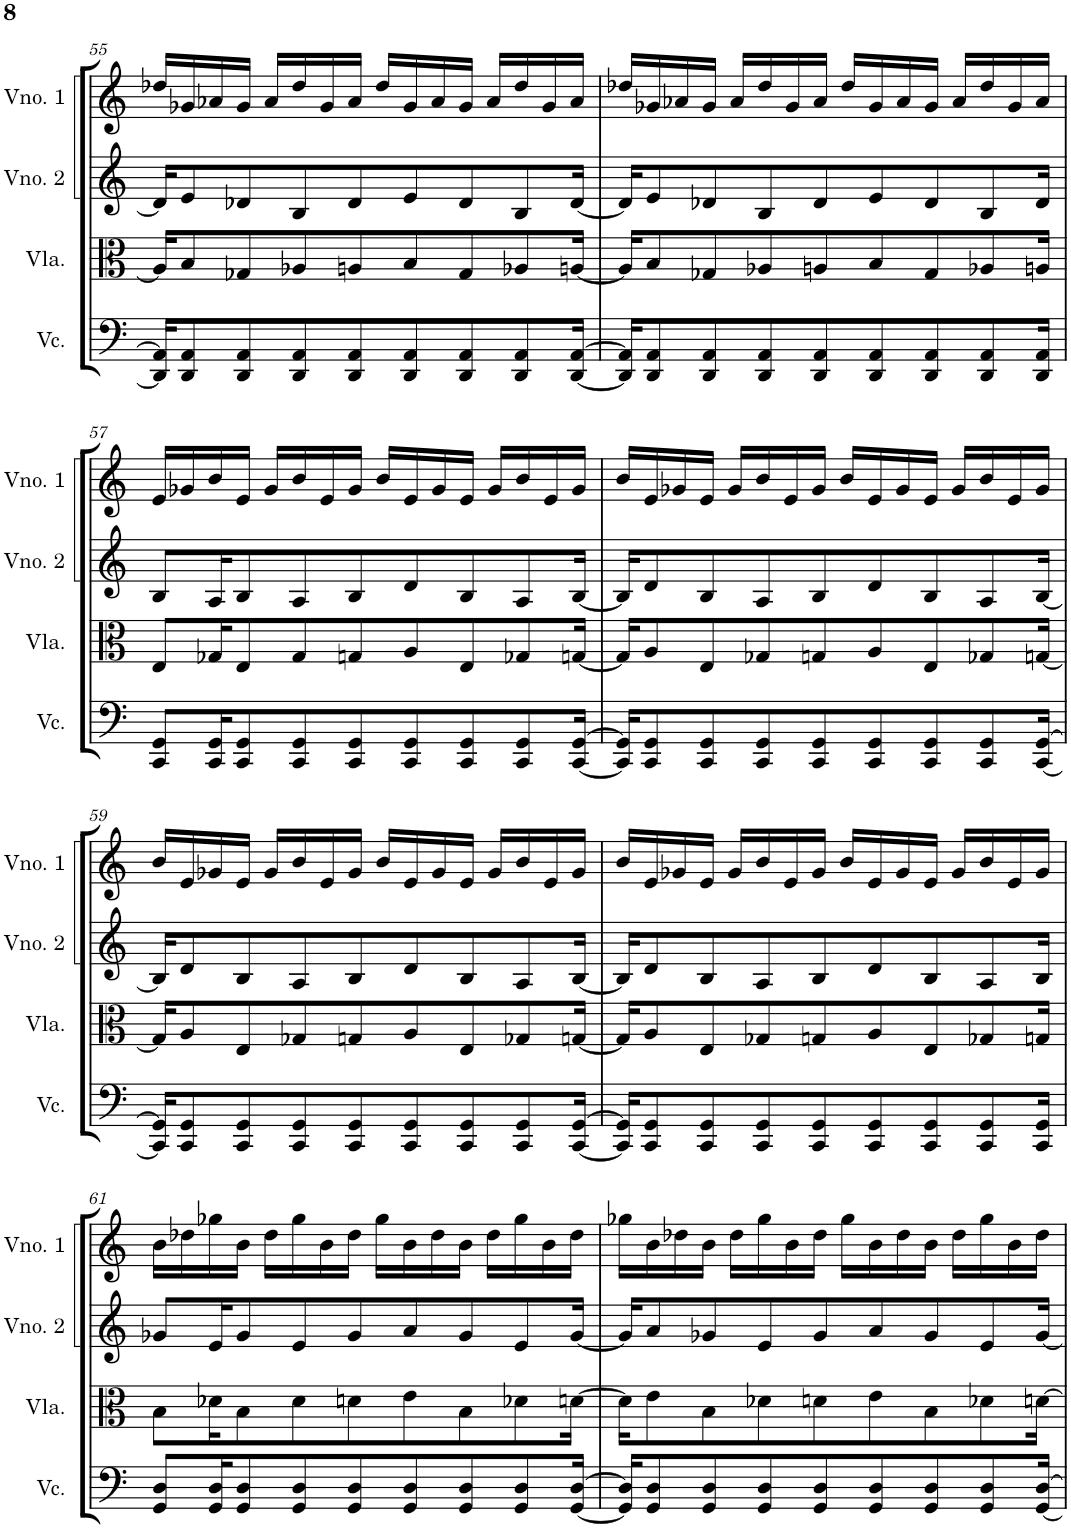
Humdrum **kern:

**kern	**kern	**kern	**kern
*part4	*part3	*part2	*part1
*staff4	*staff3	*staff2	*staff1
*I"Violoncelo	*I"Viola	*I"Violino 2	*I"Violino 1
*I'Vc.	*I'Vla.	*I'Vno. 2	*I'Vno. 1
!!LO:PB:g=z
*clefF4	*clefC3	*clefG2	*clefG2
*k[]	*k[]	*k[]	*k[]
*M4/4	*M4/4	*M4/4	*M4/4
=55	=55	=55	=55
16DD/] 16AA/]KL	16A/KL]	16d-/KL]	16dd-X/LL
8DD/ 8AA/	8B/	8e/	16g-X/
.	.	.	16a-X/
8DD/ 8AA/	8G-X/	8d-X/	16g-/JJ
.	.	.	16a-/LL
8DD/ 8AA/	8A-X/	8B/	16dd-/
.	.	.	16g-/
8DD/ 8AA/	8An/	8d-/	16a-/JJ
.	.	.	16dd-/LL
8DD/ 8AA/	8B/	8e/	16g-/
.	.	.	16a-/
8DD/ 8AA/	8G-/	8d-/	16g-/JJ
.	.	.	16a-/LL
8DD/ 8AA/	8A-X/	8B/	16dd-/
.	.	.	16g-/
[16DD/ [16AA/Jk	[16An/Jk	[16d-/Jk	16a-/JJ
=56	=56	=56	=56
16DD/] 16AA/]KL	16A/KL]	16d-/KL]	16dd-X/LL
8DD/ 8AA/	8B/	8e/	16g-X/
.	.	.	16a-X/
8DD/ 8AA/	8G-X/	8d-X/	16g-/JJ
.	.	.	16a-/LL
8DD/ 8AA/	8A-X/	8B/	16dd-/
.	.	.	16g-/
8DD/ 8AA/	8An/	8d-/	16a-/JJ
.	.	.	16dd-/LL
8DD/ 8AA/	8B/	8e/	16g-/
.	.	.	16a-/
8DD/ 8AA/	8G-/	8d-/	16g-/JJ
.	.	.	16a-/LL
8DD/ 8AA/	8A-X/	8B/	16dd-/
.	.	.	16g-/
16DD/ 16AA/Jk	16An/Jk	16d-/Jk	16a-/JJ
!!LO:LB:g=z
=57	=57	=57	=57
8CC/ 8GG/L	8E/L	8B/L	16e/LL
.	.	.	16g-X/
16CC/ 16GG/K	16G-X/K	16A/K	16b/
8CC/ 8GG/	8E/	8B/	16e/JJ
.	.	.	16g-/LL
8CC/ 8GG/	8G-/	8A/	16b/
.	.	.	16e/
8CC/ 8GG/	8Gn/	8B/	16g-/JJ
.	.	.	16b/LL
8CC/ 8GG/	8A/	8d/	16e/
.	.	.	16g-/
8CC/ 8GG/	8E/	8B/	16e/JJ
.	.	.	16g-/LL
8CC/ 8GG/	8G-X/	8A/	16b/
.	.	.	16e/
[16CC/ [16GG/Jk	[16Gn/Jk	[16B/Jk	16g-/JJ
=58	=58	=58	=58
16CC/] 16GG/]KL	16G/KL]	16B/KL]	16b/LL
8CC/ 8GG/	8A/	8d/	16e/
.	.	.	16g-X/
8CC/ 8GG/	8E/	8B/	16e/JJ
.	.	.	16g-/LL
8CC/ 8GG/	8G-X/	8A/	16b/
.	.	.	16e/
8CC/ 8GG/	8Gn/	8B/	16g-/JJ
.	.	.	16b/LL
8CC/ 8GG/	8A/	8d/	16e/
.	.	.	16g-/
8CC/ 8GG/	8E/	8B/	16e/JJ
.	.	.	16g-/LL
8CC/ 8GG/	8G-X/	8A/	16b/
.	.	.	16e/
[16CC/ [16GG/Jk	[16Gn/Jk	[16B/Jk	16g-/JJ
!!LO:LB:g=z
=59	=59	=59	=59
16CC/] 16GG/]KL	16G/KL]	16B/KL]	16b/LL
8CC/ 8GG/	8A/	8d/	16e/
.	.	.	16g-X/
8CC/ 8GG/	8E/	8B/	16e/JJ
.	.	.	16g-/LL
8CC/ 8GG/	8G-X/	8A/	16b/
.	.	.	16e/
8CC/ 8GG/	8Gn/	8B/	16g-/JJ
.	.	.	16b/LL
8CC/ 8GG/	8A/	8d/	16e/
.	.	.	16g-/
8CC/ 8GG/	8E/	8B/	16e/JJ
.	.	.	16g-/LL
8CC/ 8GG/	8G-X/	8A/	16b/
.	.	.	16e/
[16CC/ [16GG/Jk	[16Gn/Jk	[16B/Jk	16g-/JJ
=60	=60	=60	=60
16CC/] 16GG/]KL	16G/KL]	16B/KL]	16b/LL
8CC/ 8GG/	8A/	8d/	16e/
.	.	.	16g-X/
8CC/ 8GG/	8E/	8B/	16e/JJ
.	.	.	16g-/LL
8CC/ 8GG/	8G-X/	8A/	16b/
.	.	.	16e/
8CC/ 8GG/	8Gn/	8B/	16g-/JJ
.	.	.	16b/LL
8CC/ 8GG/	8A/	8d/	16e/
.	.	.	16g-/
8CC/ 8GG/	8E/	8B/	16e/JJ
.	.	.	16g-/LL
8CC/ 8GG/	8G-X/	8A/	16b/
.	.	.	16e/
16CC/ 16GG/Jk	16Gn/Jk	16B/Jk	16g-/JJ
!!LO:LB:g=z
=61	=61	=61	=61
8GG/ 8D/L	8B\L	8g-X/L	16b\LL
.	.	.	16dd-X\
16GG/ 16D/K	16d-X\K	16e/K	16gg-X\
8GG/ 8D/	8B\	8g-/	16b\JJ
.	.	.	16dd-\LL
8GG/ 8D/	8d-\	8e/	16gg-\
.	.	.	16b\
8GG/ 8D/	8dn\	8g-/	16dd-\JJ
.	.	.	16gg-\LL
8GG/ 8D/	8e\	8a/	16b\
.	.	.	16dd-\
8GG/ 8D/	8B\	8g-/	16b\JJ
.	.	.	16dd-\LL
8GG/ 8D/	8d-X\	8e/	16gg-\
.	.	.	16b\
[16GG/ [16D/Jk	[16dn\Jk	[16g-/Jk	16dd-\JJ
=62	=62	=62	=62
16GG/] 16D/]KL	16d\KL]	16g-/KL]	16gg-X\LL
8GG/ 8D/	8e\	8a/	16b\
.	.	.	16dd-X\
8GG/ 8D/	8B\	8g-X/	16b\JJ
.	.	.	16dd-\LL
8GG/ 8D/	8d-X\	8e/	16gg-\
.	.	.	16b\
8GG/ 8D/	8dn\	8g-/	16dd-\JJ
.	.	.	16gg-\LL
8GG/ 8D/	8e\	8a/	16b\
.	.	.	16dd-\
8GG/ 8D/	8B\	8g-/	16b\JJ
.	.	.	16dd-\LL
8GG/ 8D/	8d-X\	8e/	16gg-\
.	.	.	16b\
[16GG/ [16D/Jk	[16dn\Jk	[16g-/Jk	16dd-\JJ
=	=	=	=
*-	*-	*-	*-
